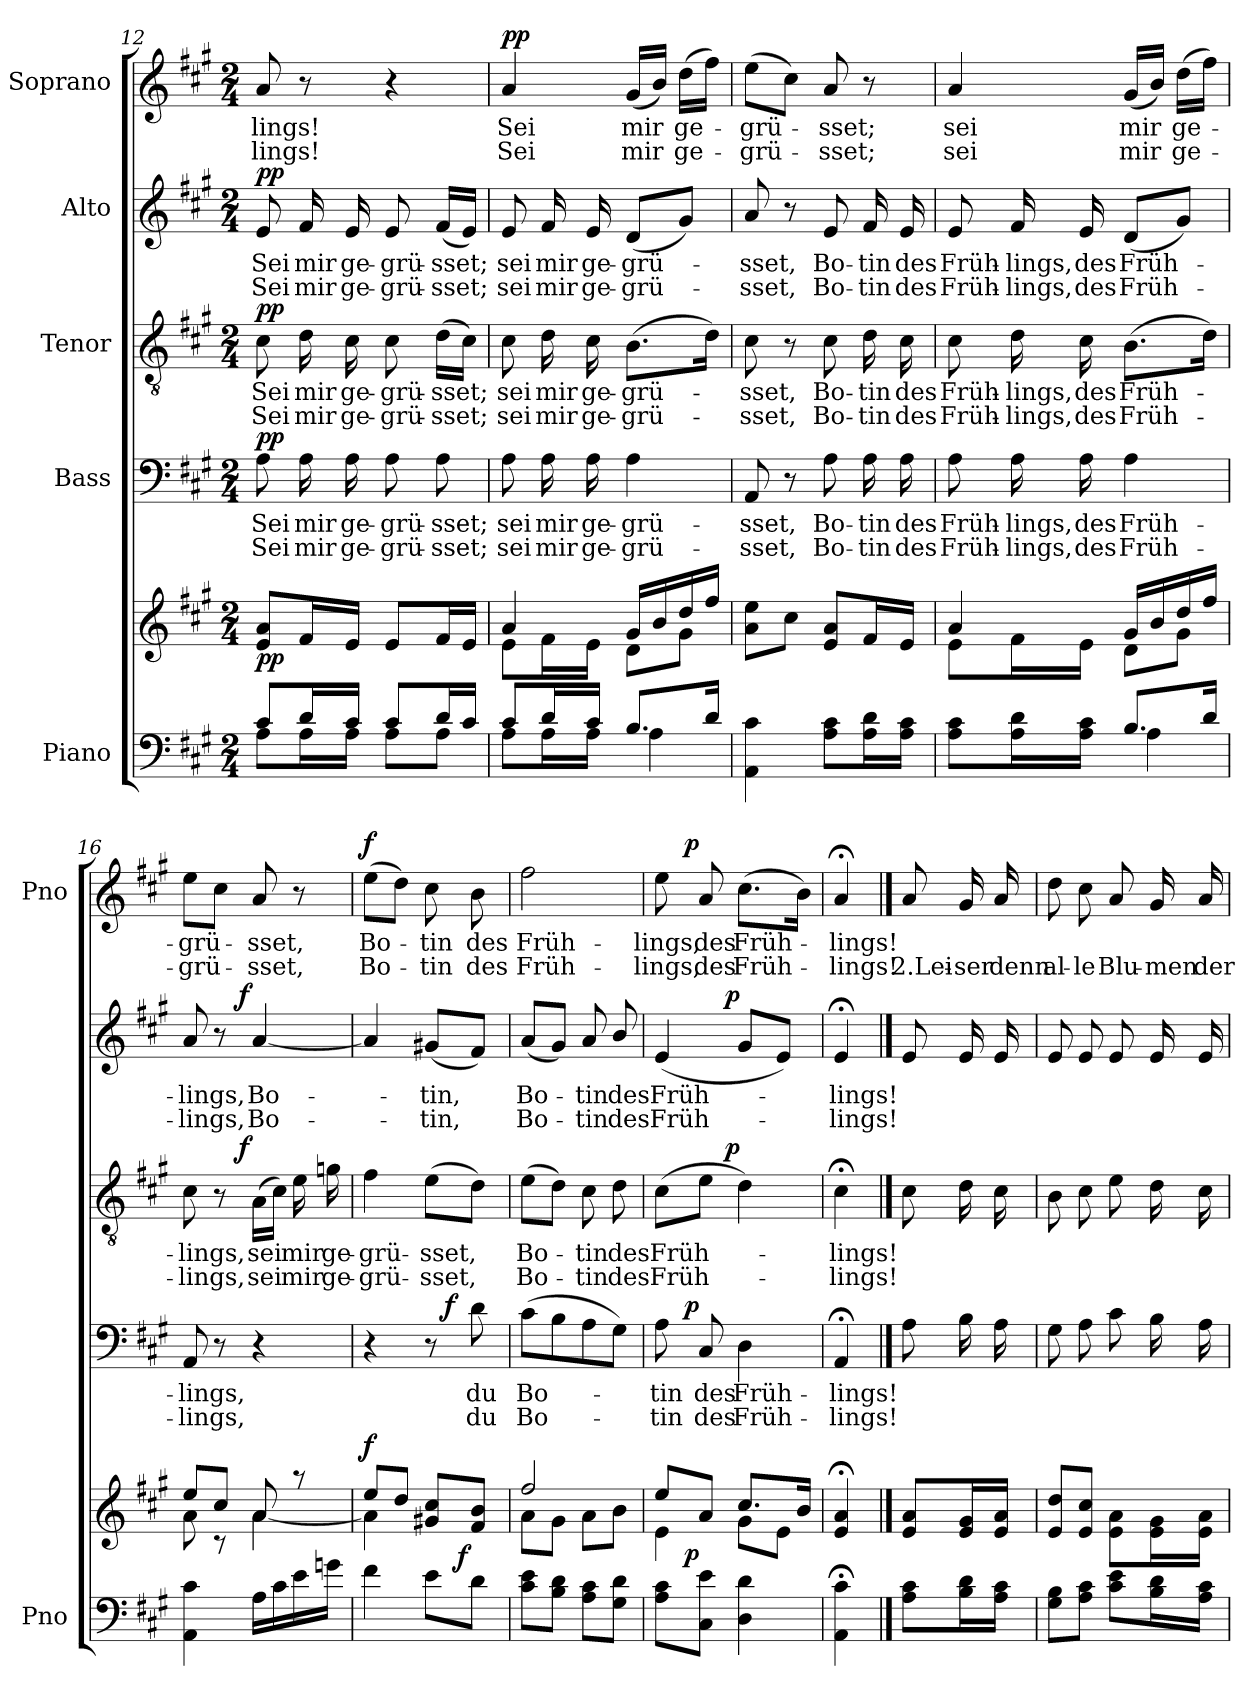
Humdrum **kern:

**kern	**kern	**dynam	**kern	**text	**text	**dynam	**kern	**text	**text	**dynam	**kern	**text	**text	**dynam	**kern	**text	**text	**dynam
*part5	*part5	*part5	*part4	*part4	*part4	*part4	*part3	*part3	*part3	*part3	*part2	*part2	*part2	*part2	*part1	*part1	*part1	*part1
*staff6	*staff5	*staff5/6	*staff4	*staff4	*staff4	*staff4	*staff3	*staff3	*staff3	*staff3	*staff2	*staff2	*staff2	*staff2	*staff1	*staff1	*staff1	*staff1
*I"Piano	*	*	*I"Bass	*	*	*	*I"Tenor	*	*	*	*I"Alto	*	*	*	*I"Soprano	*	*	*
*I'Pno	*	*	*	*	*	*	*	*	*	*	*	*	*	*	*I'Pno	*	*	*
*clefF4	*clefG2	*	*clefF4	*	*	*	*clefGv2	*	*	*	*clefG2	*	*	*	*clefG2	*	*	*
*k[f#c#g#]	*k[f#c#g#]	*	*k[f#c#g#]	*	*	*	*k[f#c#g#]	*	*	*	*k[f#c#g#]	*	*	*	*k[f#c#g#]	*	*	*
*A:	*A:	*	*A:	*	*	*	*A:	*	*	*	*A:	*	*	*	*A:	*	*	*
*M2/4	*M2/4	*	*M2/4	*	*	*	*M2/4	*	*	*	*M2/4	*	*	*	*M2/4	*	*	*
=12	=12	=12	=12	=12	=12	=12	=12	=12	=12	=12	=12	=12	=12	=12	=12	=12	=12	=12
*^	*	*	*	*	*	*	*	*	*	*	*	*	*	*	*	*	*	*
!	!	!	!LO:DY:b	!	!	!	!LO:DY:a	!	!	!	!LO:DY:a	!	!	!	!LO:DY:a	!	!	!	!
8c#/L	8A\L	8e/ 8a/L	pp	8A\	Sei	Sei	pp	8c#\	Sei	Sei	pp	8e/	Sei	Sei	pp	8a/	-lings!	-lings!	.
16d/L	16A\L	16f#/L	.	16A\	mir	mir	.	16d\	mir	mir	.	16f#/	mir	mir	.	8r	.	.	.
16c#/JJ	16A\JJ	16e/JJ	.	16A\	ge-	ge-	.	16c#\	ge-	ge-	.	16e/	ge-	ge-	.	.	.	.	.
8c#/L	8A\L	8e/L	.	8A\	-grü-	-grü-	.	8c#\	-grü-	-grü-	.	8e/	-grü-	-grü-	.	4r	.	.	.
16d/L	8A\J	16f#/L	.	8A\	-sset;	-sset;	.	(16d\LL	-sset;	-sset;	.	(16f#/LL	-sset;	-sset;	.	.	.	.	.
16c#/JJ	.	16e/JJ	.	.	.	.	.	16c#\JJ)	.	.	.	16e/JJ)	.	.	.	.	.	.	.
!!LO:LB:g=z
=13	=13	=13	=13	=13	=13	=13	=13	=13	=13	=13	=13	=13	=13	=13	=13	=13	=13	=13	=13
*	*	*^	*	*	*	*	*	*	*	*	*	*	*	*	*	*	*	*	*
!	!	!	!	!	!	!	!	!	!	!	!	!	!	!	!	!	!	!	!	!LO:DY:a
8c#/L	8A\L	4a/	8e\L	.	8A\	sei	sei	.	8c#\	sei	sei	.	8e/	sei	sei	.	4a/	Sei	Sei	pp
16d/L	16A\L	.	16f#\L	.	16A\	mir	mir	.	16d\	mir	mir	.	16f#/	mir	mir	.	.	.	.	.
16c#/JJ	16A\JJ	.	16e\JJ	.	16A\	ge-	ge-	.	16c#\	ge-	ge-	.	16e/	ge-	ge-	.	.	.	.	.
8.B/L	4A\	16g#/LL	8d\L	.	4A\	-grü-	-grü-	.	(8.B\L	-grü-	-grü-	.	(8d/L	-grü-	-grü-	.	(16g#/LL	mir	mir	.
.	.	16b/	.	.	.	.	.	.	.	.	.	.	.	.	.	.	16b/JJ)	.	.	.
.	.	16dd/	8g#\J	.	.	.	.	.	.	.	.	.	8g#/J)	.	.	.	(16dd\LL	ge-	ge-	.
16d/Jk	.	16ff#/JJ	.	.	.	.	.	.	16d\Jk)	.	.	.	.	.	.	.	16ff#\JJ)	.	.	.
*v	*v	*	*	*	*	*	*	*	*	*	*	*	*	*	*	*	*	*	*	*
*	*v	*v	*	*	*	*	*	*	*	*	*	*	*	*	*	*	*	*	*
=14	=14	=14	=14	=14	=14	=14	=14	=14	=14	=14	=14	=14	=14	=14	=14	=14	=14	=14
4AA\ 4c#\	8a\ 8ee\L	.	8AA/	-sset,	-sset,	.	8c#\	-sset,	-sset,	.	8a/	-sset,	-sset,	.	(8ee\L	-grü-	-grü-	.
.	8cc#\J	.	8r	.	.	.	8r	.	.	.	8r	.	.	.	8cc#\J)	.	.	.
8A\ 8c#\L	8e/ 8a/L	.	8A\	Bo-	Bo-	.	8c#\	Bo-	Bo-	.	8e/	Bo-	Bo-	.	8a/	-sset;	-sset;	.
16A\ 16d\L	16f#/L	.	16A\	-tin	-tin	.	16d\	-tin	-tin	.	16f#/	-tin	-tin	.	8r	.	.	.
16A\ 16c#\JJ	16e/JJ	.	16A\	des	des	.	16c#\	des	des	.	16e/	des	des	.	.	.	.	.
=15	=15	=15	=15	=15	=15	=15	=15	=15	=15	=15	=15	=15	=15	=15	=15	=15	=15	=15
*^	*^	*	*	*	*	*	*	*	*	*	*	*	*	*	*	*	*	*
8A\ 8c#\L	4ryy	4a/	8e\L	.	8A\	Früh-	Früh-	.	8c#\	Früh-	Früh-	.	8e/	Früh-	Früh-	.	4a/	sei	sei	.
16A\ 16d\L	.	.	16f#\L	.	16A\	-lings,	-lings,	.	16d\	-lings,	-lings,	.	16f#/	-lings,	-lings,	.	.	.	.	.
16A\ 16c#\JJ	.	.	16e\JJ	.	16A\	des	des	.	16c#\	des	des	.	16e/	des	des	.	.	.	.	.
8.B/L	4A\	16g#/LL	8d\L	.	4A\	Früh-	Früh-	.	(8.B\L	Früh-	Früh-	.	(8d/L	Früh-	Früh-	.	(16g#/LL	mir	mir	.
.	.	16b/	.	.	.	.	.	.	.	.	.	.	.	.	.	.	16b/JJ)	.	.	.
.	.	16dd/	8g#\J	.	.	.	.	.	.	.	.	.	8g#/J)	.	.	.	(16dd\LL	ge-	ge-	.
16d/Jk	.	16ff#/JJ	.	.	.	.	.	.	16d\Jk)	.	.	.	.	.	.	.	16ff#\JJ)	.	.	.
*v	*v	*	*	*	*	*	*	*	*	*	*	*	*	*	*	*	*	*	*	*
=16	=16	=16	=16	=16	=16	=16	=16	=16	=16	=16	=16	=16	=16	=16	=16	=16	=16	=16	=16
*	*	*	*	*	*	*	*	*^	*	*	*	*^	*	*	*	*	*	*	*
4AA\ 4c#\	8ee/L	8a\	.	8AA/	-lings,	-lings,	.	8c#\	8..ryy	-lings,	-lings,	.	8a/	8..ryy	-lings,	-lings,	.	8ee\L	-grü-	-grü-	.
.	8cc#/J	8rc	.	8r	.	.	.	8r	.	.	.	.	8r	.	.	.	.	8cc#\J	.	.	.
!	!	!	!	!	!	!	!	!	!	!	!	!LO:DY:a	!	!	!	!	!LO:DY:a	!	!	!	!
.	.	.	.	.	.	.	.	.	4ryy	.	.	f	.	4ryy	.	.	f	.	.	.	.
16A\LL	8a/	[<4a\	.	4r	.	.	.	(16A\LL	.	sei	sei	.	[4a/	.	Bo-	Bo-	.	8a/	-sset,	-sset,	.
16c#\	.	.	.	.	.	.	.	16c#\JJ)	.	.	.	.	.	.	.	.	.	.	.	.	.
16e\	8raa	.	.	.	.	.	.	16e\	.	mir	mir	.	.	.	.	.	.	8r	.	.	.
16gn\JJ	.	.	.	.	.	.	.	16gn\	.	ge-	ge-	.	.	.	.	.	.	.	.	.	.
.	.	.	.	.	.	.	.	.	32ryy	.	.	.	.	32ryy	.	.	.	.	.	.	.
!!LO:PB:g=z
=17	=17	=17	=17	=17	=17	=17	=17	=17	=17	=17	=17	=17	=17	=17	=17	=17	=17	=17	=17	=17	=17
!	!	!	!LO:DY:a	!	!	!	!	!	!	!	!	!	!	!	!	!	!	!	!	!	!LO:DY:a
*	*	*	*	*	*	*	*	*v	*v	*	*	*	*	*	*	*	*	*	*	*	*
*^	*	*	*	*^	*	*	*	*	*	*	*	*v	*v	*	*	*	*	*	*	*
4f#\	4ryy	8ee/L	4a\]	f	4r	4ryy	.	.	.	4f#\	-grü-	-grü-	.	4a/]	.	.	.	(8ee\L	Bo-	Bo-	f
.	.	8dd/J	.	.	.	.	.	.	.	.	.	.	.	.	.	.	.	8dd\J)	.	.	.
8e\L	16.ryy	8g#X/ 8cc#/L	4ryy	.	8r	16ryy	.	.	.	(8e\L	-sset,	-sset,	.	(8g#X/L	-tin,	-tin,	.	8cc#\	-tin	-tin	.
!	!	!	!	!	!	!	!	!	!LO:DY:a	!	!	!	!	!	!	!	!	!	!	!	!
.	.	.	.	.	.	8.ryy	.	.	f	.	.	.	.	.	.	.	.	.	.	.	.
!	!	!	!	!LO:DY:a=2	!	!	!	!	!	!	!	!	!	!	!	!	!	!	!	!	!
.	8ryy	.	.	f	.	.	.	.	.	.	.	.	.	.	.	.	.	.	.	.	.
8d\J	.	8f#/ 8b/J	.	.	8d\	.	du	du	.	8d\J)	.	.	.	8f#/J)	.	.	.	8b\	des	des	.
.	32ryy	.	.	.	.	.	.	.	.	.	.	.	.	.	.	.	.	.	.	.	.
*v	*v	*	*	*	*v	*v	*	*	*	*	*	*	*	*	*	*	*	*	*	*	*
=18	=18	=18	=18	=18	=18	=18	=18	=18	=18	=18	=18	=18	=18	=18	=18	=18	=18	=18	=18
8c#\ 8e\L	2ff#/	8a\L	.	(8c#\L	Bo-	Bo-	.	(8e\L	Bo-	Bo-	.	(8a/L	Bo-	Bo-	.	2ff#\	Früh-	Früh-	.
8B\ 8d\J	.	8g#\J	.	8B\	.	.	.	8d\J)	.	.	.	8g#/J)	.	.	.	.	.	.	.
8A\ 8c#\L	.	8a\L	.	8A\	.	.	.	8c#\	-tin	-tin	.	8a/	-tin	-tin	.	.	.	.	.
8G#\ 8d\J	.	8b\J	.	8G#\J)	.	.	.	8d\	des	des	.	8b/	des	des	.	.	.	.	.
=19	=19	=19	=19	=19	=19	=19	=19	=19	=19	=19	=19	=19	=19	=19	=19	=19	=19	=19	=19
*^	*	*	*	*^	*	*	*	*^	*	*	*	*^	*	*	*	*^	*	*	*
8A\ 8c#\L	16.ryy	8ee/L	4e\	.	8A\	16.ryy	-tin	-tin	.	(8c#\L	8..ryy	Früh-	Früh-	.	(4e/	8..ryy	Früh-	Früh-	.	8ee\	16.ryy	-lings,	-lings,	.
!	!	!	!	!LO:DY:a=2	!	!	!	!	!LO:DY:a	!	!	!	!	!	!	!	!	!	!	!	!	!	!	!LO:DY:a
.	4ryy	.	.	p	.	4ryy	.	.	p	.	.	.	.	.	.	.	.	.	.	.	4ryy	.	.	p
8C#\ 8e\J	.	8a/J	.	.	8C#/	.	des	des	.	8e\J	.	.	.	.	.	.	.	.	.	8a/	.	des	des	.
!	!	!	!	!	!	!	!	!	!	!	!	!	!	!LO:DY:a	!	!	!	!	!LO:DY:a	!	!	!	!	!
.	.	.	.	.	.	.	.	.	.	.	4ryy	.	.	p	.	4ryy	.	.	p	.	.	.	.	.
4D\ 4d\	.	8.cc#/L	8g#\L	.	4D\	.	Früh-	Früh-	.	4d\)	.	.	.	.	8g#/L	.	.	.	.	(8.cc#\L	.	Früh-	Früh-	.
.	8ryy	.	.	.	.	8ryy	.	.	.	.	.	.	.	.	.	.	.	.	.	.	8ryy	.	.	.
.	.	.	8e\J	.	.	.	.	.	.	.	.	.	.	.	8e/J)	.	.	.	.	.	.	.	.	.
.	.	16b/Jk	.	.	.	.	.	.	.	.	.	.	.	.	.	.	.	.	.	16b\Jk)	.	.	.	.
.	32ryy	.	.	.	.	32ryy	.	.	.	.	32ryy	.	.	.	.	32ryy	.	.	.	.	32ryy	.	.	.
*v	*v	*	*	*	*v	*v	*	*	*	*v	*v	*	*	*	*v	*v	*	*	*	*v	*v	*	*	*
*	*v	*v	*	*	*	*	*	*	*	*	*	*	*	*	*	*	*	*	*
=20	=20	=20	=20	=20	=20	=20	=20	=20	=20	=20	=20	=20	=20	=20	=20	=20	=20	=20
4AA\;< 4c#\;<	4e/;< 4a/;<	.	4AA;</	-lings!	-lings!	.	4c#;<\	-lings!	-lings!	.	4e;</	-lings!	-lings!	.	4a;</	-lings!	-lings!	.
==21	==21	==21	==21	==21	==21	==21	==21	==21	==21	==21	==21	==21	==21	==21	==21	==21	==21	==21
8A\ 8c#\L	8e/ 8a/L	.	8A\	.	.	.	8c#\	.	.	.	8e/	.	.	.	8a/	.	2.Lei-	.
16B\ 16d\L	16e/ 16g#/L	.	16B\	.	.	.	16d\	.	.	.	16e/	.	.	.	16g#/	.	-ser	.
16A\ 16c#\JJ	16e/ 16a/JJ	.	16A\	.	.	.	16c#\	.	.	.	16e/	.	.	.	16a/	.	denn	.
=22	=22	=22	=22	=22	=22	=22	=22	=22	=22	=22	=22	=22	=22	=22	=22	=22	=22	=22
8G#\ 8B\L	8e/ 8dd/L	.	8G#\	.	.	.	8B\	.	.	.	8e/	.	.	.	8dd\	.	al-	.
8A\ 8c#\J	8e/ 8cc#/J	.	8A\	.	.	.	8c#\	.	.	.	8e/	.	.	.	8cc#\	.	-le	.
8c#\ 8e\L	8e\ 8a\L	.	8c#\	.	.	.	8e\	.	.	.	8e/	.	.	.	8a/	.	Blu-	.
16B\ 16d\L	16e\ 16g#\L	.	16B\	.	.	.	16d\	.	.	.	16e/	.	.	.	16g#/	.	-men	.
16A\ 16c#\JJ	16e\ 16a\JJ	.	16A\	.	.	.	16c#\	.	.	.	16e/	.	.	.	16a/	.	der	.
=	=	=	=	=	=	=	=	=	=	=	=	=	=	=	=	=	=	=
*-	*-	*-	*-	*-	*-	*-	*-	*-	*-	*-	*-	*-	*-	*-	*-	*-	*-	*-
